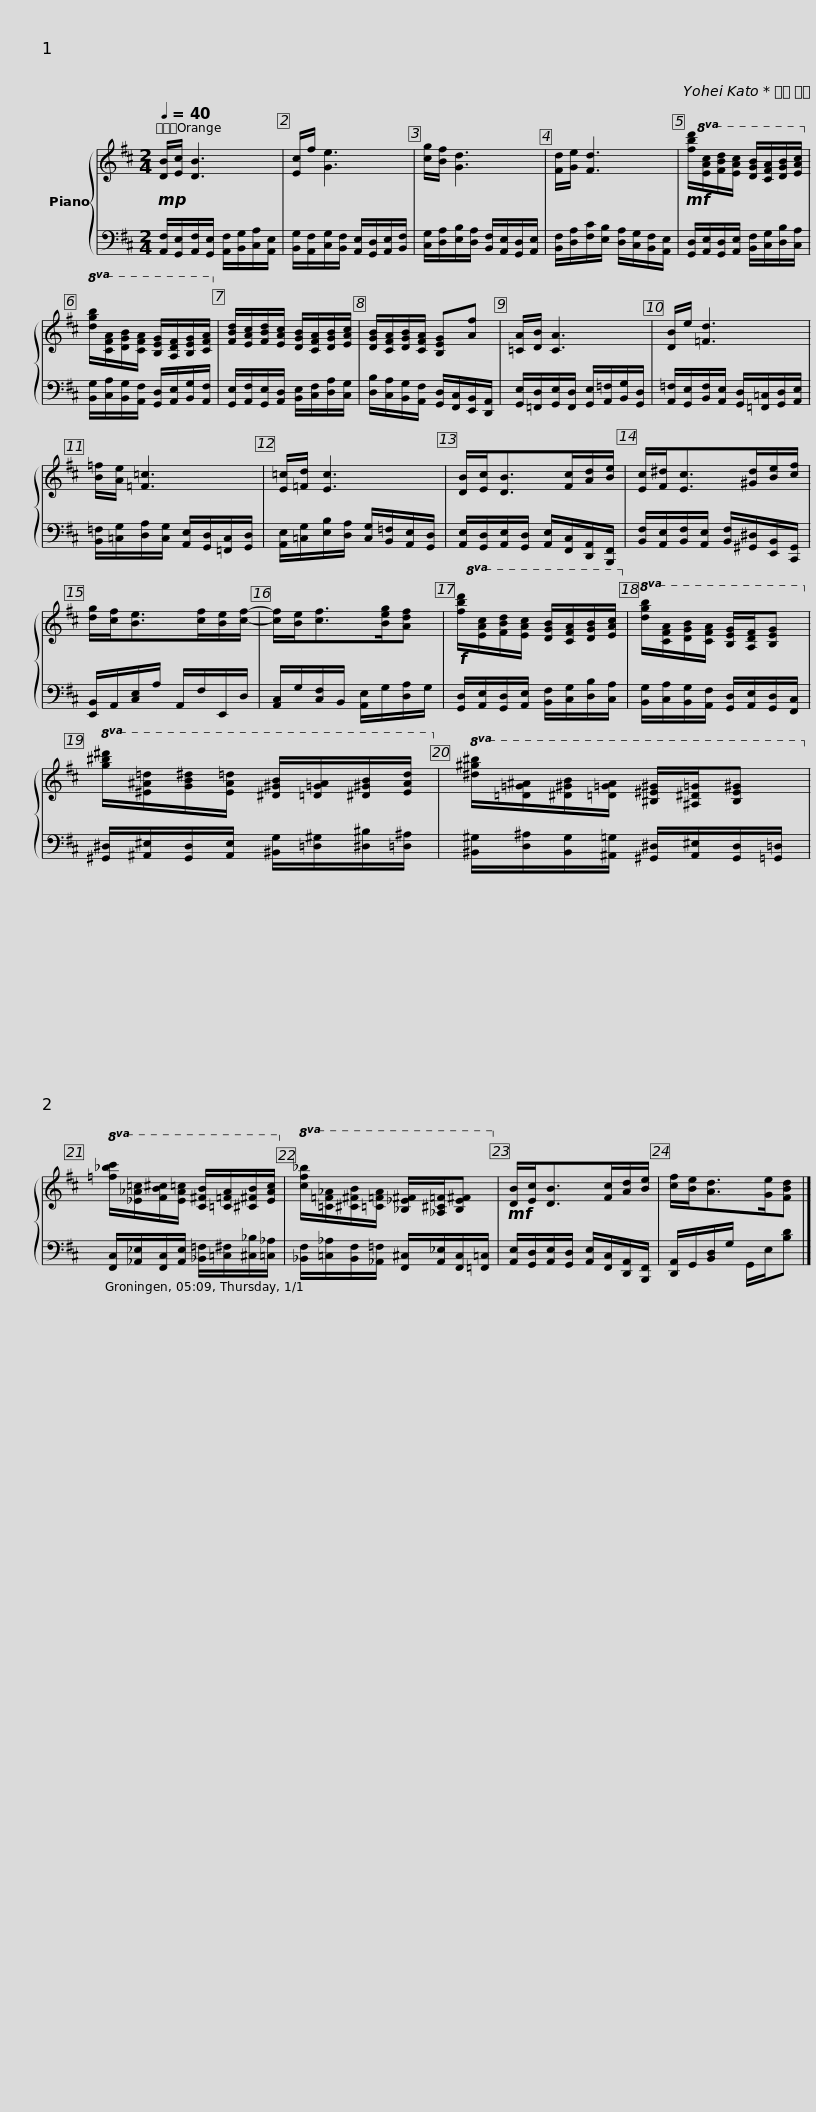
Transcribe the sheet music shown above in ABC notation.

X:1
%%score { 1 | 2 }
L:1/8
Q:1/4=40
M:2/4
I:linebreak $
K:D
V:1 treble
V:2 bass
V:1
!mp! [DB]/[Ec]/ [DB]3 | [Ec]/f/ [Ge]3 | [cg]/[Bf]/ [Gd]3 | [Fd]/[Ge]/ [Fd]3 |!mf!!8va(! [fbd']/[eac']/[fbd']/[eac']/ [dgb]/[cfa]/[dgb]/[eac']/!8va)! | %5
!8va(! [dgb]/[cfa]/[dgb]/[cfa]/ [Beg]/[Adf]/[Beg]/[cfa]/!8va)! |$ [FBd]/[EAc]/[FBd]/[EAc]/ [DGB]/[CFA]/[DGB]/[EAc]/ | [DGB]/[CFA]/[DGB]/[CFA]/ [B,EG][Af] | [=CA]/[DB]/ [CA]3 | [DB]/e/ [=Fd]3 | %10
 [B=f]/[Ae]/ [=F=c]3 |$ [E=c]/[=Fd]/ [Ec]3 | [DB]/[Ec]<[DB][Fc]/[Ad]/[Be]/ | [Ec]/[F^d]<[Ec][^Gd]/[Be]/[cf]/ | [dg]/[cf]<[Be][cf]/[Be]/[cf]/- | %15
 [cf]/[Be]<[cf][Beg]/[Adf] |!f!!8va(! [fbd']/[eac']/[fbd']/[eac']/ [dgb]/[cfa]/[dgb]/[eac']/!8va)! |$!8va(! [dgb]/[cfa]/[dgb]/[cfa]/ [Beg]/[Adf]/[Beg]!8va)! |!8va(! [g^b^d']/[^e^a=d']/[gb^d']/[ea=d']/ [^d^gb]/[=d=ga]/[^d^gb]/[ead']/!8va)! |!8va(! [^d^g^b]/[=d=g^a]/[^d^gb]/[=d=ga]/ [^B^e^g]/[^A^d=g]/[Be^g]!8va)! |$ %20
!8va(! [=f_bc']/[_e_a=c']/[fb^c']/[ea=c']/ [c^fb]/[=c=fa]/[^c^fb]/[eac']/!8va)! |!8va(! [cf_b]/[=c=f_a]/[^c^fb]/[=c=fa]/ [_B_e^f]/[_A^c=f]/[Be^f]!8va)! |!mf! [DB]/[Ec]<[DB][Fc]/[Ad]/[Be]/ |$ [cf]/[Be]<[Ad][Ge]/[FBd] |] %24
V:2
 [A,,F,]/[G,,E,]/[A,,F,]/[G,,E,]/ [A,,F,]/[B,,G,]/[C,A,]/[A,,E,]/ | [B,,G,]/[A,,F,]/[C,G,]/[B,,F,]/ [A,,E,]/[G,,D,]/[A,,E,]/[B,,F,]/ | [C,G,]/[D,A,]/[E,B,]/[D,A,]/ [B,,F,]/[A,,E,]/[G,,D,]/[A,,E,]/ | [B,,F,]/[D,A,]/[F,C]/[E,B,]/ [D,A,]/[C,G,]/[B,,F,]/[A,,E,]/ | [G,,D,]/[A,,E,]/[G,,D,]/[A,,E,]/ [B,,F,]/[C,G,]/[D,B,]/[C,A,]/ | %5
 [B,,G,]/[C,A,]/[B,,G,]/[A,,F,]/ [G,,D,]/[A,,E,]/[B,,G,]/[A,,F,]/ |$ [G,,E,]/[A,,F,]/[G,,E,]/[A,,D,]/ [B,,E,]/[C,F,]/[D,A,]/[C,G,]/ | [D,B,]/[C,A,]/[B,,G,]/[A,,F,]/ [G,,D,]/[F,,C,]/[E,,B,,]/[D,,A,,]/ | [G,,E,]/[=F,,D,]/[G,,E,]/[F,,D,]/ [G,,E,]/[A,,=F,]/[B,,G,]/[G,,D,]/ | [A,,=F,]/[G,,E,]/[B,,F,]/[A,,E,]/ [G,,D,]/[=F,,=C,]/[G,,D,]/[A,,E,]/ | %10
 [B,,=F,]/[=C,G,]/[D,A,]/[C,G,]/ [A,,E,]/[G,,D,]/[=F,,C,]/[G,,D,]/ |$ [A,,E,]/[=C,G,]/[E,B,]/[D,A,]/ [C,G,]/[B,,=F,]/[A,,E,]/[G,,D,]/ | [A,,E,]/[G,,D,]/[A,,E,]/[G,,D,]/ [A,,E,]/[F,,C,]/[D,,A,,]/[B,,,F,,]/ | [B,,F,]/[A,,E,]/[B,,F,]/[A,,E,]/ [B,,F,]/[^G,,^D,]/[E,,B,,]/[C,,G,,]/ | [E,,B,,]/A,,/[C,E,]/A,/ A,,/F,/E,,/D,/ | %15
 [A,,C,]/G,/[C,F,]/B,,/ [A,,E,]/G,/[D,A,]/G,/ | [G,,D,]/[A,,E,]/[G,,D,]/[A,,E,]/ [B,,F,]/[C,G,]/[D,B,]/[C,A,]/ |$ [B,,G,]/[C,A,]/[B,,G,]/[A,,F,]/ [G,,D,]/[A,,E,]/[G,,D,]/[F,,C,]/ | [^G,,^D,]/[^A,,^E,]/[G,,D,]/[A,,E,]/ [^B,,G,]/[=D,^G,]/[^D,^B,]/[=D,^A,]/ | [^B,,^G,]/[D,^A,]/[B,,G,]/[^A,,=G,]/ [^G,,^D,]/[A,,^E,]/[G,,D,]/[=G,,=D,]/ |$ %20
 [F,,C,]/[_A,,_E,]/[F,,C,]/[A,,E,]/ [_B,,=F,]/[=C,^F,]/[^C,_B,]/[=C,_A,]/ | [_B,,F,]/[=C,_A,]/[B,,F,]/[_A,,=F,]/ [F,,^C,]/[A,,_E,]/[F,,C,]/[=F,,=C,]/ | [A,,E,]/[G,,D,]/[A,,E,]/[G,,D,]/ [A,,E,]/[F,,C,]/[D,,A,,]/[B,,,F,,]/ |$ [D,,A,,]/G,,/[B,,D,]/G,/ G,,/E,/[B,D] |] %24
